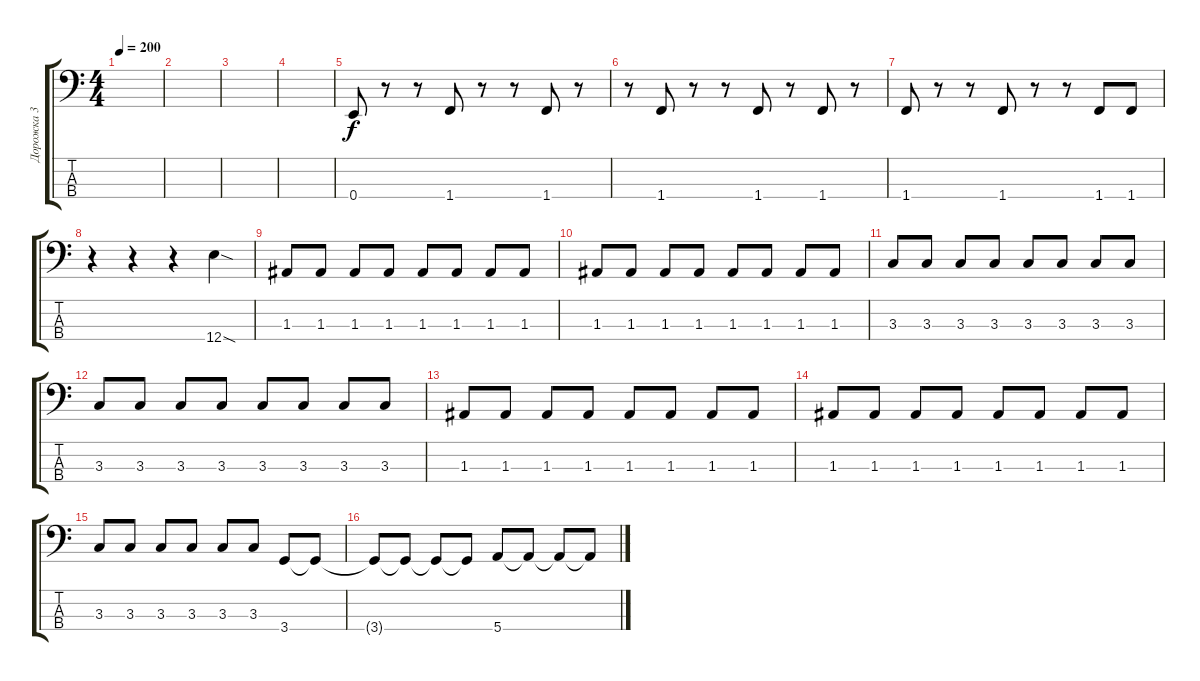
\track ("Дорожка 3" "Дорожка 3") {instrument electricbasspick}
\staff {score tabs}
\tuning (G2 D2 A1 E1) {hide}
\ts (4 4)
\tempo 200
\clef f4
\ks c
|
|
|
|
0.4.8 r.8 r.8 1.4.8 r.8 r.8 1.4.8 r.8 |
r.8 1.4.8 r.8 r.8 1.4.8 r.8 1.4.8 r.8 |
1.4.8 r.8 r.8 1.4.8 r.8 r.8 1.4.8 1.4.8 |
r.4 r.4 r.4 12.4{sod}.4 |
1.3.8 1.3.8 1.3.8 1.3.8 1.3.8 1.3.8 1.3.8 1.3.8 |
1.3.8 1.3.8 1.3.8 1.3.8 1.3.8 1.3.8 1.3.8 1.3.8 |
3.3.8 3.3.8 3.3.8 3.3.8 3.3.8 3.3.8 3.3.8 3.3.8 |
3.3.8 3.3.8 3.3.8 3.3.8 3.3.8 3.3.8 3.3.8 3.3.8 |
1.3.8 1.3.8 1.3.8 1.3.8 1.3.8 1.3.8 1.3.8 1.3.8 |
1.3.8 1.3.8 1.3.8 1.3.8 1.3.8 1.3.8 1.3.8 1.3.8 |
3.3.8 3.3.8 3.3.8 3.3.8 3.3.8 3.3.8 3.4.8 3.4{t}.8 |
3.4{t}.8 3.4{t}.8 3.4{t}.8 3.4{t}.8 5.4.8 5.4{t}.8 5.4{t}.8 5.4{t}.8
